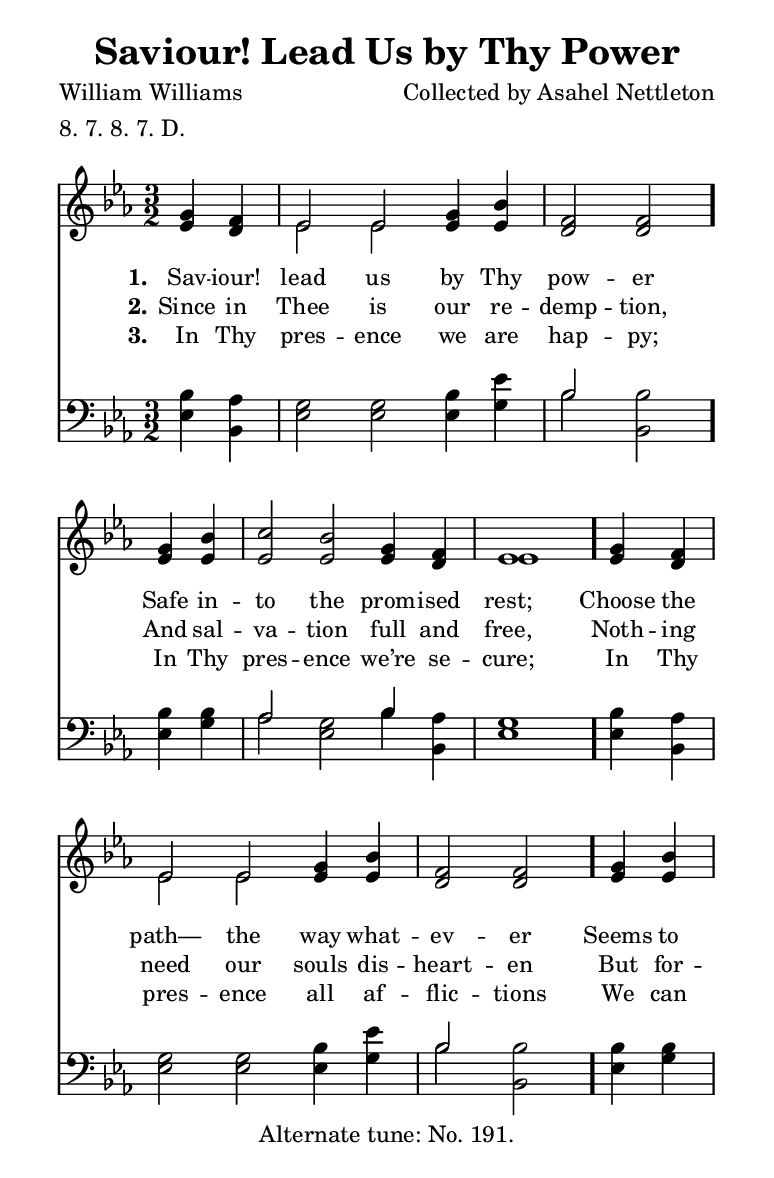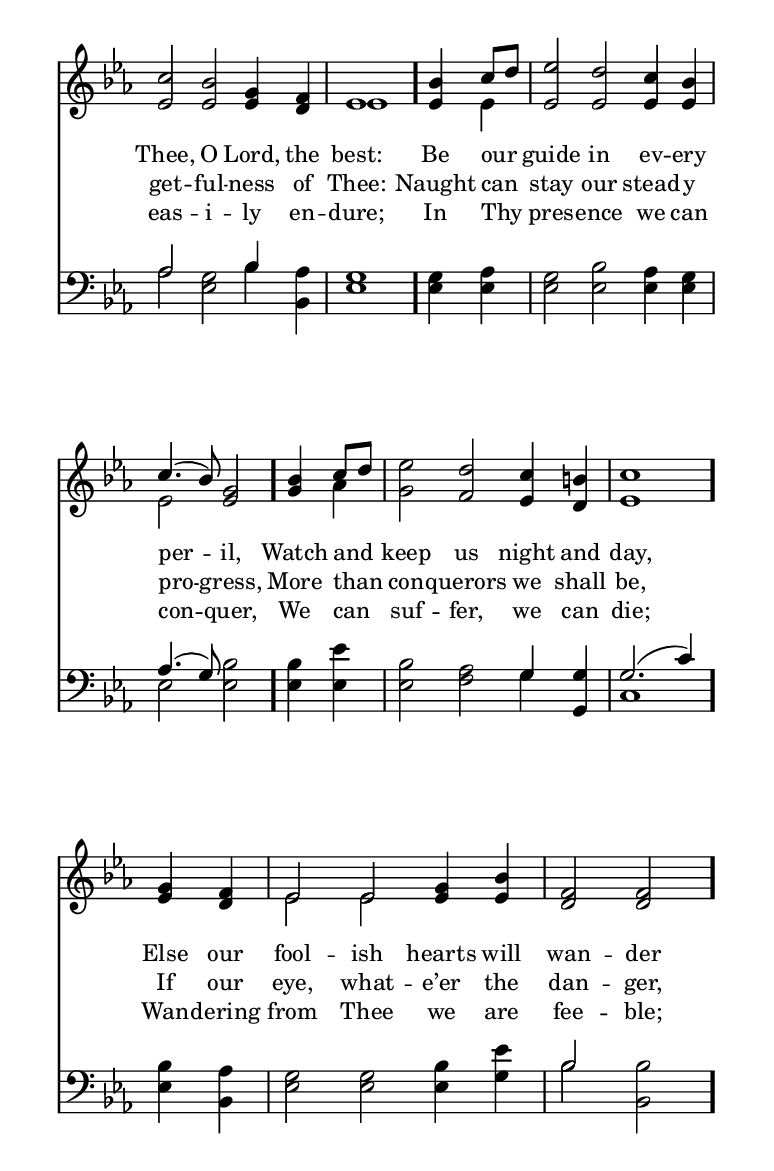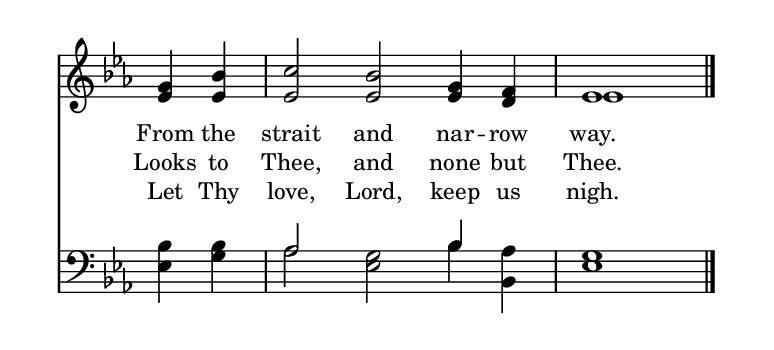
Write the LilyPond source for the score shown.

\include "common/global.ily"
\paper {
  \include "common/paper.ily"
  oddFooterMarkup = \markup { \fill-line { \on-the-fly \first-page "Alternate tune: No. 191." } }
}

\header{
  hymnnumber = "190"
  title = "Saviour! Lead Us by Thy Power"
  tunename = "Nettleton" % see https://hymnary.org/tune/nettleton
  meter = "8. 7. 8. 7. D."
  poet = "William Williams" % see https://hymnary.org/text/savior_lead_us_by_thy_power
  composer = "Collected by Asahel Nettleton" % see https://hymnary.org/person/Nettleton_A?tab=tunes
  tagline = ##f
}

global = {
  \include "common/overrides.ily"
  \override Staff.TimeSignature.style = #'numbered
  \time 3/2
  \override Score.MetronomeMark.transparent = ##t % hide all fermata changes too
  \tempo 2=70
  \key ees \major
  \partial 2
  \autoBeamOff
}

notesSoprano = {
\global
\relative c'' {

  g4 f | ees2 ees g4 bes | f2 f
  g4 bes | c2 bes g4 f | ees1
  g4 f | ees2 ees g4 bes | f2 f
  g4 bes | c2 bes g4 f | ees1
  bes'4 c8[ d] | ees2 d c4 bes | c4.( bes8) g2
  bes4 c8[ d] | ees2 d c4 b | c1
  g4 f | ees2 ees g4 bes | f2 f
  g4 bes | c2 bes g4 f | ees1

  \bar "|."

}
}

notesAlto = {
\global
\relative e' {

  ees4 d | ees2 ees ees4 ees | d2 d
  ees4 ees | ees2 ees ees4 d | ees1
  ees4 d | ees2 ees ees4 ees | d2 d
  ees4 ees | ees2 ees ees4 d | ees1
  ees4 ees | ees2 ees ees4 ees | ees2 ees
  g4 aes | g2 f ees4 d | ees1
  ees4 d | ees2 ees ees4 ees | d2 d
  ees4 ees | ees2 ees ees4 d | ees1

}
}

notesTenor = {
\global
\relative a {

  bes4 aes | g2 g bes4 ees | bes2 bes
  bes4 bes | aes2 g bes4 aes | g1
  bes4 aes | g2 g bes4 ees | bes2 bes
  bes4 bes | aes2 g bes4 aes | g1
  g4 aes | g2 bes aes4 g | aes4.( g8) bes2
  bes4 ees | bes2 aes g4 g | g2.( c4)
  bes4 aes | g2 g bes4 ees | bes2 bes
  bes4 bes | aes2 g bes4 aes | g1

}
}

notesBass = {
\global
\relative f {

  ees4 bes | ees2 ees ees4 g | bes2 bes,
  ees4 g | aes2 ees bes'4 bes, | ees1
  ees4 bes | ees2 ees ees4 g | bes2 bes,
  ees4 g | aes2 ees bes'4 bes, | ees1
  ees4 ees | ees2 ees ees4 ees | ees2 ees
  ees4 ees | ees2 f g4 g, | c1
  ees4 bes | ees2 ees ees4 g | bes2 bes,
  ees4 g | aes2 ees bes'4 bes, | ees1

}
}

wordsA = \lyricmode {
\set stanza = "1."

Sav -- iour! lead us by Thy pow -- er \bar "."
Safe in -- to the prom -- ised rest; \bar "."
Choose the path— the way what -- ev -- er \bar "."
Seems to Thee, O Lord, the best: \bar "."
Be our guide in ev -- ery per -- il, \bar "."
Watch and keep us night and day, \bar "."
Else our fool -- ish hearts will wan -- der \bar "."
From the strait and nar -- row way. \bar "." % blue book changes "strait" to "straight"

}

wordsB = \lyricmode {
\set stanza = "2."

Since in Thee is our re -- demp -- tion,
And sal -- va -- tion full and free,
Noth -- ing need our souls dis -- heart -- en
But for -- get -- ful -- ness of Thee:
Naught can stay our stead -- y pro -- gress,
More than con -- querors we shall be,
If our eye, what -- e’er the dan -- ger,
Looks to Thee, and none but Thee.

}

wordsC = \lyricmode {
\set stanza = "3."

In Thy pres -- ence we are hap -- py;
In Thy pres -- ence we’re se -- cure;
In Thy pres -- ence all af -- flic -- tions
We can eas -- i -- ly en -- dure;
In Thy pres -- ence we can con -- quer,
We can suf -- fer, we can die;
Wan -- dering from Thee we are fee -- ble;
Let Thy love, Lord, keep us nigh.

}

\score {
  \context ChoirStaff <<
    \context Staff = upper <<
      \set Staff.autoBeaming = ##f
      \set ChoirStaff.systemStartDelimiter = #'SystemStartBar
      \set ChoirStaff.printPartCombineTexts = ##f
      \partcombine #'(2 . 11) \notesSoprano \notesAlto
      \context NullVoice = sopranos { \voiceOne << \notesSoprano >> }
      \context Lyrics = one   \lyricsto sopranos \wordsA
      \context Lyrics = two   \lyricsto sopranos \wordsB
      \context Lyrics = three \lyricsto sopranos \wordsC
    >>
    \context Staff = men <<
      \set Staff.autoBeaming = ##f
      \clef bass
      \set ChoirStaff.printPartCombineTexts = ##f
      \partcombine #'(2 . 11) \notesTenor \notesBass
    >>
  >>
  \layout {
    \include "common/layout.ily"
  }
  #(cond ((ly:get-option 'eog-midi-permitted) #{ \midi{
    \include "common/midi.ily"
  } #}))
}

\version "2.19.49"  % necessary for upgrading to future LilyPond versions.

% vi:set et ts=2 sw=2 ai nocindent syntax=lilypond:
